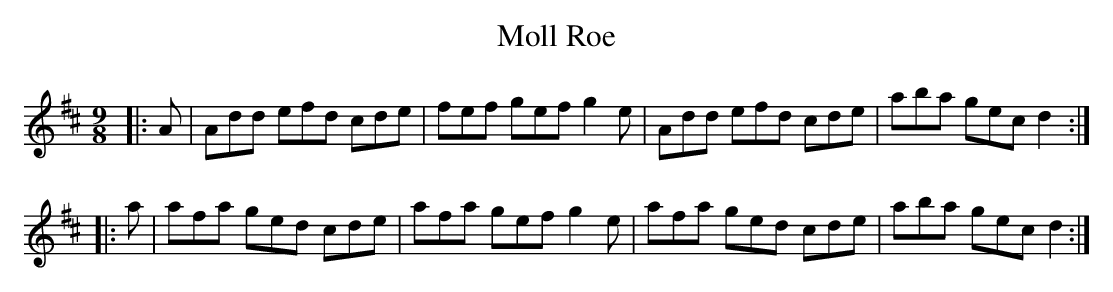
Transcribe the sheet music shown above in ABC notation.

X:1
T: Moll Roe
M: 9/8
L: 1/8
K: Dmaj
|:A|Add efd cde|fef gef g2 e|Add efd cde|aba gec d2:|
|:a|afa ged cde|afa gef g2 e|afa ged cde|aba gec d2:|
